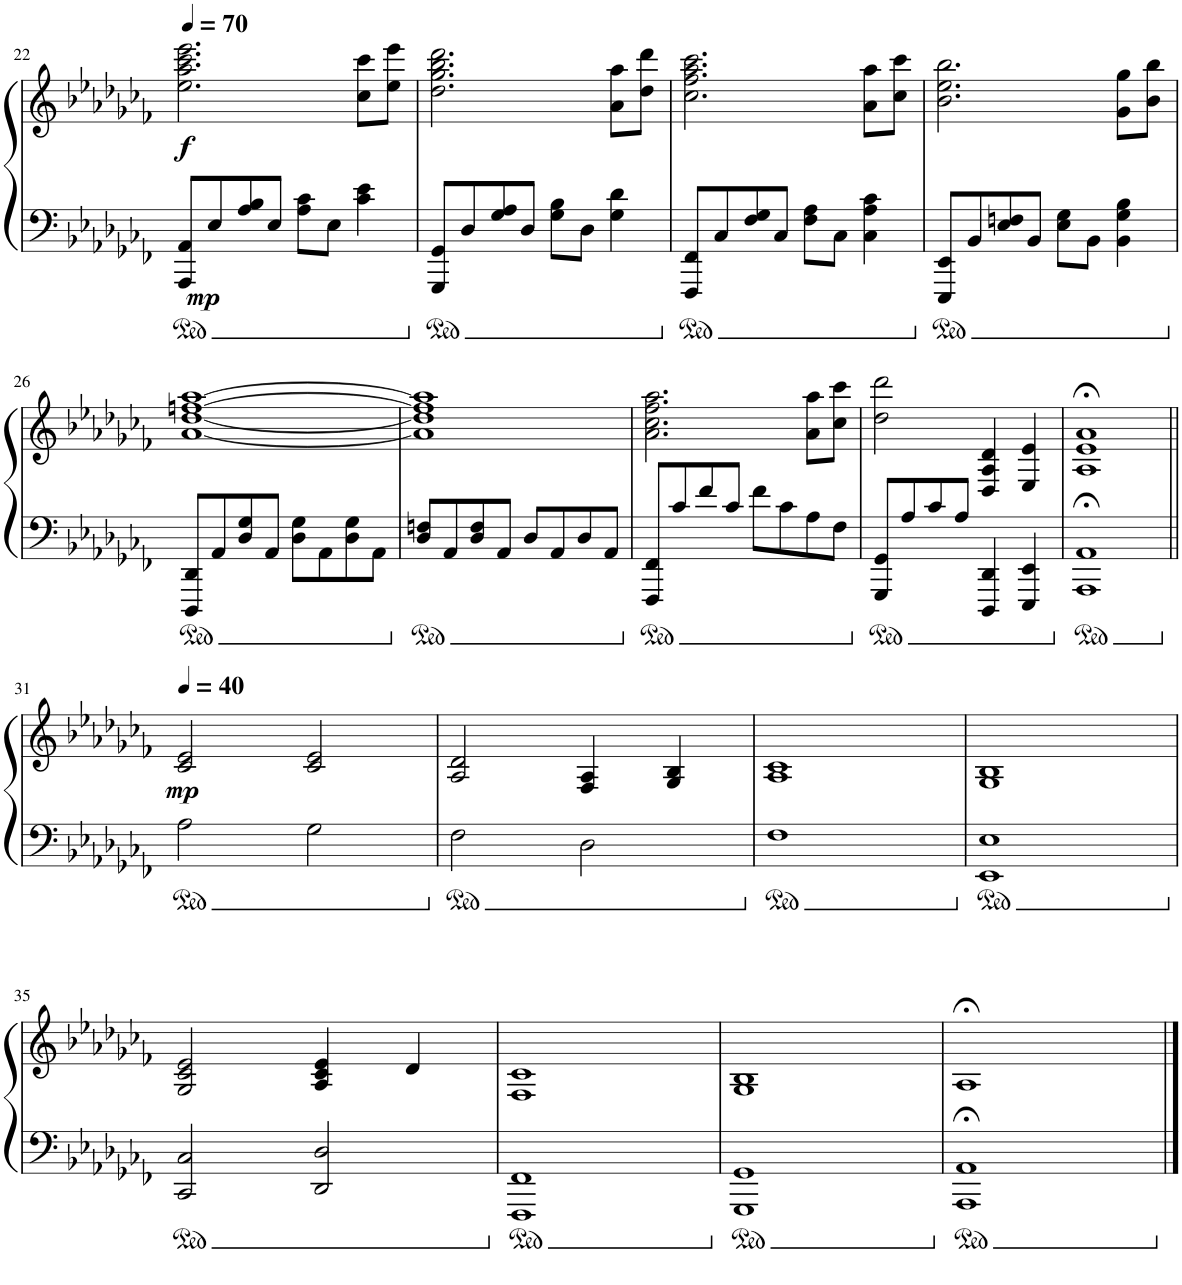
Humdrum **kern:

**kern	**kern	**dynam
*part1	*part1	*part1
*staff2	*staff1	*staff1/2
*I"Piano	*	*
*I'Pno.	*	*
!!LO:PB:g=z
*clefF4	*clefG2	*
*k[b-e-a-d-g-c-f-]	*k[b-e-a-d-g-c-f-]	*
*M4/4	*M4/4	*
*MM70	*MM70	*
=22	=22	=22
!	!	!LO:DY:b
8AAA-/ 8AA-/L	2.ee-\ 2.aa-\ 2.ccc-\ 2.eee-\	f
!	!	!LO:DY:b=2
8E-/	.	mp
8A-/ 8B-/	.	.
8E-/J	.	.
8A-\ 8c-\L	.	.
8E-\J	.	.
4c-\ 4e-\	8cc-\^ 8ccc-\^L	.
.	8ee-\^ 8eee-\^J	.
=23	=23	=23
8GGG-/ 8GG-/L	2.dd-\ 2.gg-\ 2.bb-\ 2.ddd-\	.
8D-/	.	.
8G-/ 8A-/	.	.
8D-/J	.	.
8G-\ 8B-\L	.	.
8D-\J	.	.
4G-\ 4d-\	8a-\^ 8aa-\^L	.
.	8dd-\^ 8ddd-\^J	.
=24	=24	=24
8FFF-/ 8FF-/L	2.cc-\ 2.ff-\ 2.aa-\ 2.ccc-\	.
8C-/	.	.
8F-/ 8G-/	.	.
8C-/J	.	.
8F-\ 8A-\L	.	.
8C-\J	.	.
4C-\ 4A-\ 4c-\	8a-\^ 8aa-\^L	.
.	8cc-\^ 8ccc-\^J	.
=25	=25	=25
8EEE-/ 8EE-/L	2.b-\ 2.ee-\ 2.bb-\	.
8BB-/	.	.
8E-/ 8Fn/	.	.
8BB-/J	.	.
8E-\ 8G-\L	.	.
8BB-\J	.	.
4BB-\ 4G-\ 4B-\	8g-\^ 8gg-\^L	.
.	8b-\^ 8bb-\^J	.
!!LO:LB:g=z
=26	=26	=26
8DDD-/ 8DD-/L	[1a- [1dd- [1ffn [1aa-	.
8AA-/	.	.
8D-/ 8G-/	.	.
8AA-/J	.	.
8D-\ 8G-\L	.	.
8AA-\	.	.
8D-\ 8G-\	.	.
8AA-\J	.	.
=27	=27	=27
8D-/ 8Fn/L	1a-] 1dd-] 1ff] 1aa-]	.
8AA-/	.	.
8D-/ 8F/	.	.
8AA-/J	.	.
8D-/L	.	.
8AA-/	.	.
8D-/	.	.
8AA-/J	.	.
=28	=28	=28
8FFF-/ 8FF-/L	2.a-\ 2.cc-\ 2.ff-\ 2.aa-\	.
8c-/	.	.
8f-/	.	.
8c-/J	.	.
8f-\L	.	.
8c-\	.	.
8A-\	8a-\^ 8aa-\^L	.
8F-\J	8cc-\^ 8ccc-\^J	.
=29	=29	=29
8GGG-/ 8GG-/L	2dd-\ 2ddd-\	.
8A-/	.	.
8c-/	.	.
8A-/J	.	.
4DDD-/ 4DD-/	4D-/ 4A-/ 4d-/	.
4EEE-/ 4EE-/	4E-/ 4e-/	.
=30	=30	=30
1AAA-;< 1AA-;<	1A-;< 1e-;< 1a-;<	.
!!LO:LB:g=z
=31||	=31||	=31||
*	*MM40	*
!	!	!LO:DY:b
2A-\	2c-/ 2e-/	mp
2G-\	2c-/ 2e-/	.
=32	=32	=32
2F-\	2A-/ 2d-/	.
2D-\	4F-/ 4A-/	.
.	4G-/ 4B-/	.
=33	=33	=33
1F-	1A- 1c-	.
=34	=34	=34
1EE- 1E-	1G- 1B-	.
!!LO:LB:g=z
=35	=35	=35
2CC-/ 2C-/	2G-/ 2c-/ 2e-/	.
2DD-/ 2D-/	4A-/ 4c-/ 4e-/	.
.	4d-/	.
=36	=36	=36
1FFF- 1FF-	1F- 1c-	.
=37	=37	=37
1GGG- 1GG-	1G- 1B-	.
=38	=38	=38
1AAA-;< 1AA-;<	1A-;<	.
==	==	==
*-	*-	*-
